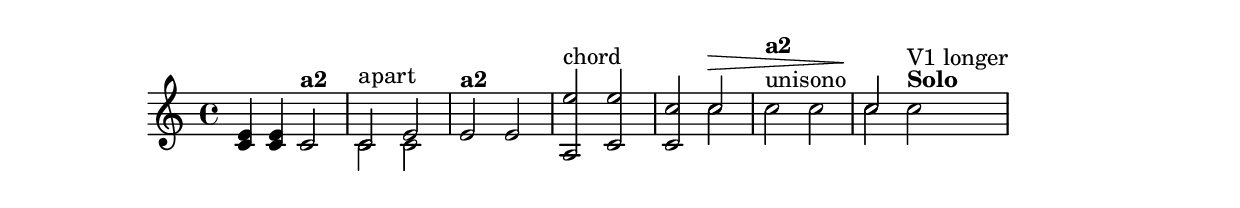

\header {
  texidoc ="Overrides for the part-combiner. All functions like
  @code{\partcombineApart} and @code{\partcombineApartOnce} are internally implemented
  using a dedicated @code{PartCombineForceEvent}.
"
}

\layout { ragged-right = ##t }

\version "2.14.0"

mI = \relative c' {
	e4 e c2 |
	\partcombineApart c^"apart" e |
	e e |
	\partcombineChords e'^"chord" e |
	\partcombineAutomatic c c\> |
	\partcombineUnisono c^"unisono" c |
	\partcombineAutomatic c\! c^"V1 longer" |
}
mII = \relative c' {
	c4 c c2 |
	c c |
	\partcombineAutomatic e^"auto" e |
	a, c |
	c c' |
	c c |
	c
}

\score {
	\new Staff \partcombine \mI \mII
}
